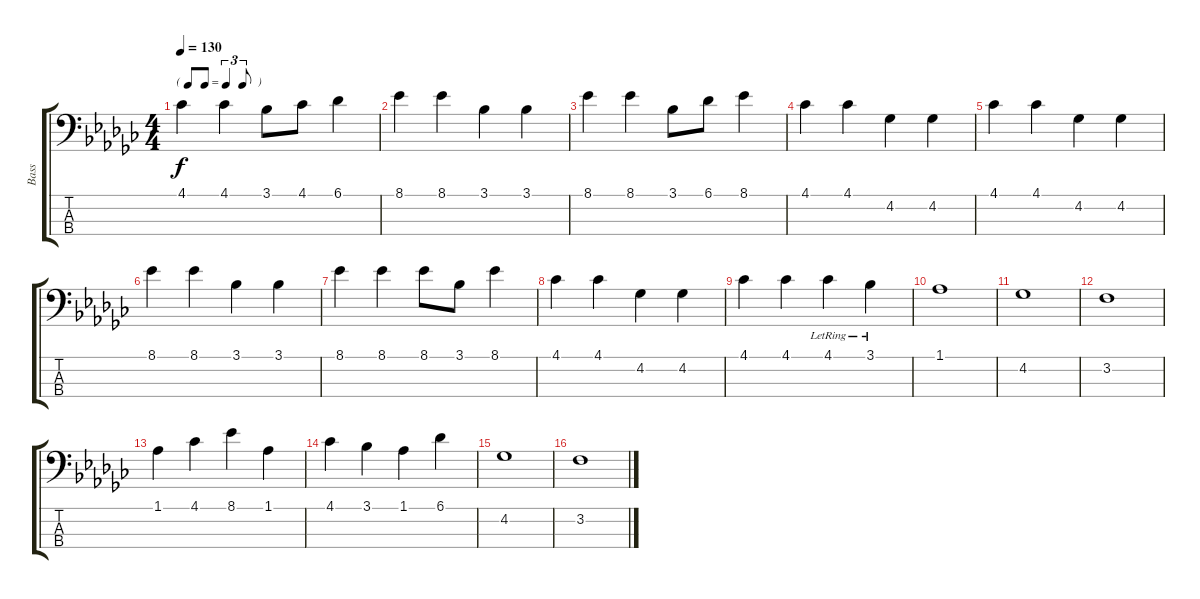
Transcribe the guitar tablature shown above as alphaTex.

\track ("Bass" "Bass") {instrument electricbassfinger}
\staff {score tabs}
\tuning (G2 D2 A1 E1) {hide}
\ts (4 4)
\tf triplet8th
\tempo 130
\clef f4
\ks gb
4.1.4{dy f} 4.1.4 3.1.8 4.1.8 6.1.4 |
8.1.4 8.1.4 3.1.4 3.1.4 |
8.1.4 8.1.4 3.1.8 6.1.8 8.1.4 |
4.1.4 4.1.4 4.2.4 4.2.4 |
4.1.4 4.1.4 4.2.4 4.2.4 |
8.1.4 8.1.4 3.1.4 3.1.4 |
8.1.4 8.1.4 8.1.8 3.1.8 8.1.4 |
4.1.4 4.1.4 4.2.4 4.2.4 |
4.1.4 4.1.4 4.1{lr}.4 3.1{lr}.4 |
1.1.1 |
4.2.1 |
3.2.1 |
1.1.4 4.1.4 8.1.4 1.1.4 |
4.1.4 3.1.4 1.1.4 6.1.4 |
4.2.1 |
3.2.1
